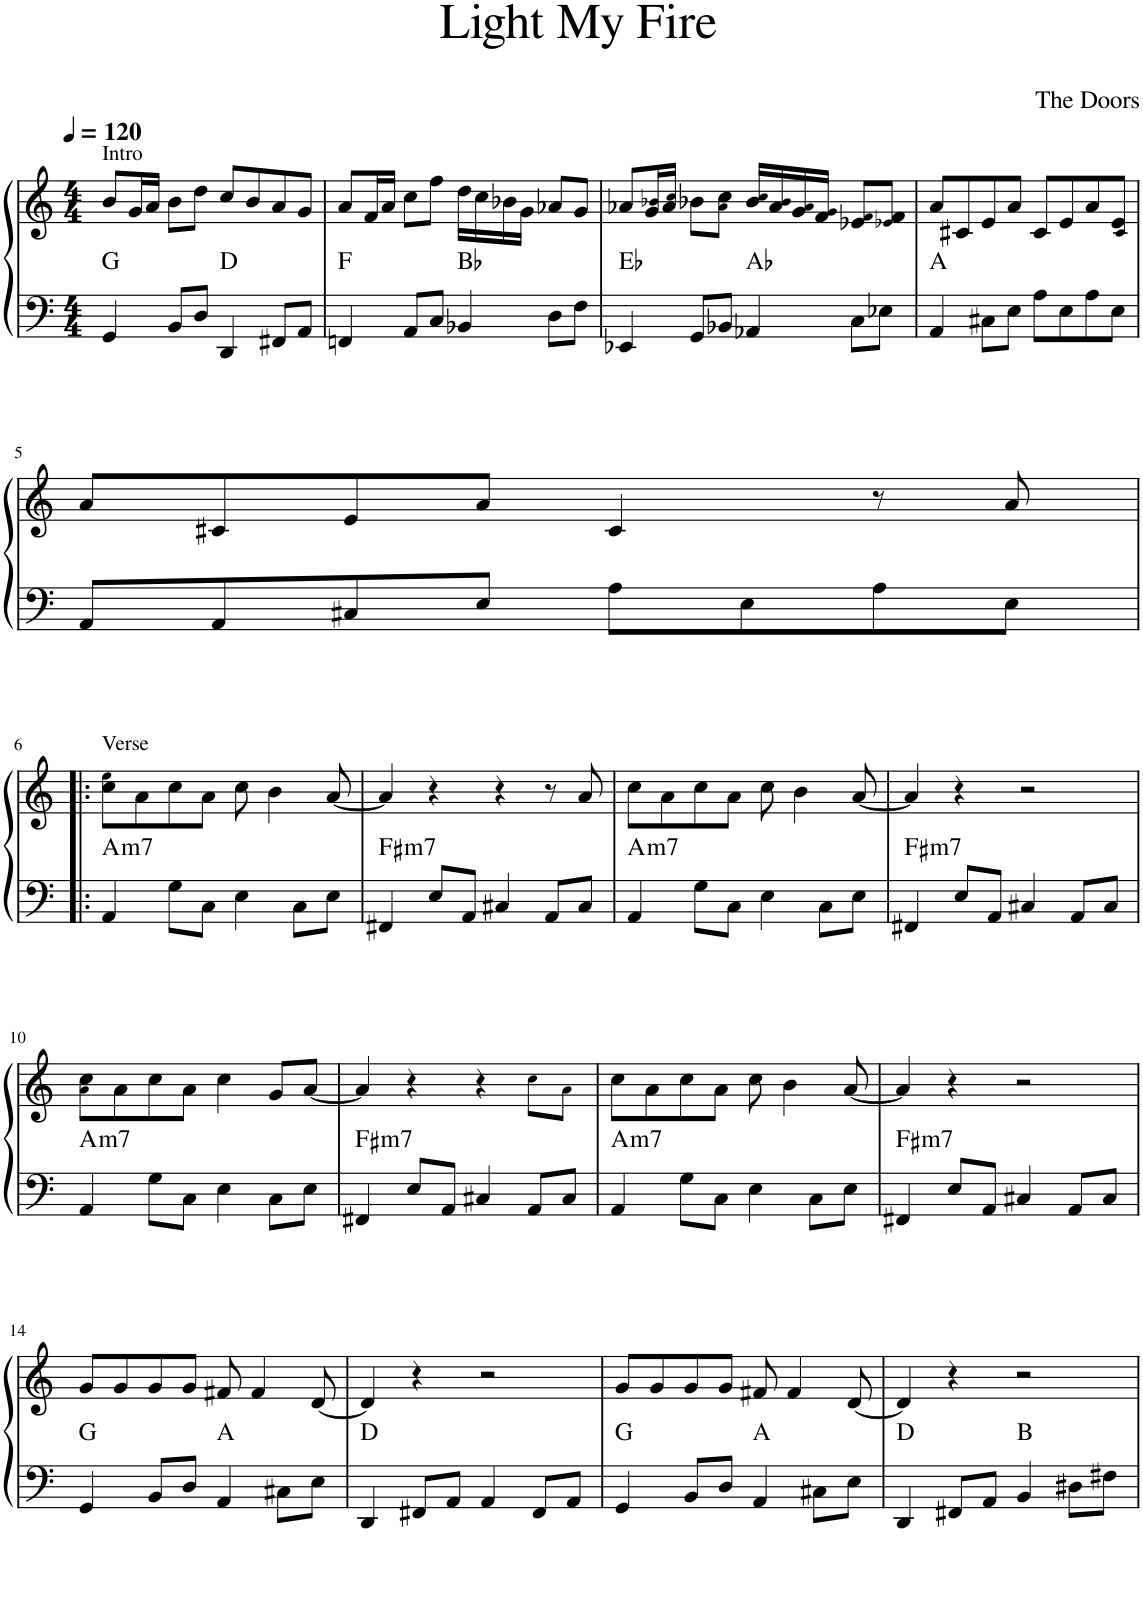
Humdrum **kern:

**kern	**kern	**harte
*part1	*part1	*part1
*staff2	*staff1	*
*I"Organ	*	*
*I'Org.	*	*
*clefF4	*clefG2	*
*k[]	*k[]	*
*M4/4	*M4/4	*
*MM120	*MM120	*
=1	=1	=1
!	!LO:TX:a:t=Intro	!
4GG/	8b/L	G:maj
.	16g/L	.
.	16a/JJ	.
8BB/L	8b\L	.
8D/J	8dd\J	.
4DD/	8cc/L	D:maj
.	8b/	.
8FF#X/L	8a/	.
8AA/J	8g/J	.
=2	=2	=2
4FFn/	8a/L	F:maj
.	16f/L	.
.	16a/JJ	.
8AA/L	8cc\L	.
8C/J	8ff\J	.
4BB-X/	16dd\LL	Bb:maj
.	16cc\	.
.	16b-X\	.
.	16g\JJ	.
8D\L	8a-X/L	.
8F\J	8g/J	.
=3	=3	=3
4EE-X/	8a-X/L	Eb:maj
.	16g/ 16b-X/L	.
.	16a-/ 16cc/JJ	.
8GG/L	8b-X\L	.
8BB-X/J	8a-\ 8cc\J	.
4AA-X/	16b-/ 16cc/LL	Ab:maj
.	16a-/ 16b-/	.
.	16g/ 16a-/	.
.	16f/ 16g/JJ	.
8C\L	8e-X/ 8f/L	.
8E-X\J	8e-X/ 8f/J	.
=4	=4	=4
4AA/	8a/L	A:maj
.	8c#X/	.
8C#X\L	8e/	.
8E\J	8a/J	.
8A\L	8c#/L	.
8E\	8e/	.
8A\	8a/	.
8E\J	8c#/ 8e/J	.
!!LO:LB:g=z
=5	=5	=5
8AA/L	8a/L	.
8AA/	8c#X/	.
8C#X/	8e/	.
8E/J	8a/J	.
8A\L	4c#/	.
8E\	.	.
8A\	8r	.
8E\J	8a/	.
!!LO:LB:g=z
=6!|:	=6!|:	=6!|:
!	!LO:TX:a:t=Verse	!LO:H:kt=m7
4AA/	8cc\ 8ee\L	A:min7
.	8a\	.
8G\L	8cc\	.
8C\J	8a\J	.
4E\	8cc\	.
.	4b\	.
8C\L	.	.
8E\J	[8a/	.
=7	=7	=7
!	!	!LO:H:kt=m7
4FF#X/	4a/]	F#:min7
8E/L	4r	.
8AA/J	.	.
4C#X/	4r	.
8AA/L	8r	.
8C#/J	8a/	.
=8	=8	=8
!	!	!LO:H:kt=m7
4AA/	8cc\L	A:min7
.	8a\	.
8G\L	8cc\	.
8C\J	8a\J	.
4E\	8cc\	.
.	4b\	.
8C\L	.	.
8E\J	[8a/	.
=9	=9	=9
!	!	!LO:H:kt=m7
4FF#X/	4a/]	F#:min7
8E/L	4r	.
8AA/J	.	.
4C#X/	2r	.
8AA/L	.	.
8C#/J	.	.
!!LO:LB:g=z
=10	=10	=10
!	!	!LO:H:kt=m7
4AA/	8a\ 8cc\L	A:min7
.	8a\	.
8G\L	8cc\	.
8C\J	8a\J	.
4E\	4cc\	.
8C\L	8g/L	.
8E\J	[8a/J	.
=11	=11	=11
!	!	!LO:H:kt=m7
4FF#X/	4a/]	F#:min7
8E/L	4r	.
8AA/J	.	.
4C#X/	4r	.
8AA/L	8cc\L	.
8C#/J	8a\J	.
=12	=12	=12
!	!	!LO:H:kt=m7
4AA/	8cc\L	A:min7
.	8a\	.
8G\L	8cc\	.
8C\J	8a\J	.
4E\	8cc\	.
.	4b\	.
8C\L	.	.
8E\J	[8a/	.
=13	=13	=13
!	!	!LO:H:kt=m7
4FF#X/	4a/]	F#:min7
8E/L	4r	.
8AA/J	.	.
4C#X/	2r	.
8AA/L	.	.
8C#/J	.	.
!!LO:LB:g=z
=14	=14	=14
4GG/	8g/L	G:maj
.	8g/	.
8BB/L	8g/	.
8D/J	8g/J	.
4AA/	8f#X/	A:maj
.	4f#/	.
8C#X\L	.	.
8E\J	[8d/	.
=15	=15	=15
4DD/	4d/]	D:maj
8FF#X/L	4r	.
8AA/J	.	.
4AA/	2r	.
8FF#/L	.	.
8AA/J	.	.
=16	=16	=16
4GG/	8g/L	G:maj
.	8g/	.
8BB/L	8g/	.
8D/J	8g/J	.
4AA/	8f#X/	A:maj
.	4f#/	.
8C#X\L	.	.
8E\J	[8d/	.
=17	=17	=17
4DD/	4d/]	D:maj
8FF#X/L	4r	.
8AA/J	.	.
4BB/	2r	B:maj
8D#X\L	.	.
8F#X\J	.	.
=	=	=
*-	*-	*-
